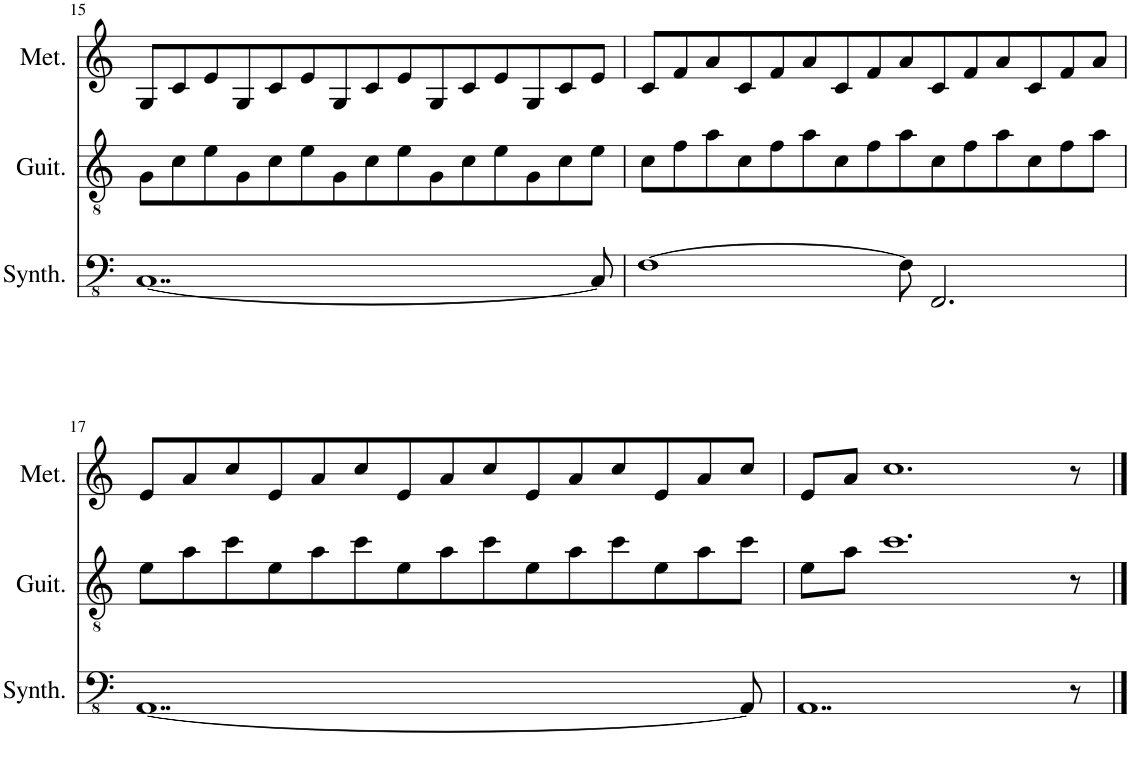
**kern	**kern	**kern
*part3	*part2	*part1
*staff3	*staff2	*staff1
*I"Saw Synthesizer	*I"Acoustic Guitar	*I"Metallophone
*I'Synth.	*I'Guit.	*I'Met.
!!LO:PB:g=z
*clefFv4	*clefGv2	*clefG2
*k[]	*k[]	*k[]
*M15/8	*M15/8	*M15/8
=15	=15	=15
[1..CC	8G\L	8G/L
.	8c\	8c/
.	8e\	8e/
.	8G\	8G/
.	8c\	8c/
.	8e\	8e/
.	8G\	8G/
.	8c\	8c/
.	8e\	8e/
.	8G\	8G/
.	8c\	8c/
.	8e\	8e/
.	8G\	8G/
.	8c\	8c/
8CC/]	8e\J	8e/J
=16	=16	=16
[1FF	8c\L	8c/L
.	8f\	8f/
.	8a\	8a/
.	8c\	8c/
.	8f\	8f/
.	8a\	8a/
.	8c\	8c/
.	8f\	8f/
8FF\]	8a\	8a/
2.FFF/	8c\	8c/
.	8f\	8f/
.	8a\	8a/
.	8c\	8c/
.	8f\	8f/
.	8a\J	8a/J
!!LO:LB:g=z
=17	=17	=17
[1..AAA	8e\L	8e/L
.	8a\	8a/
.	8cc\	8cc/
.	8e\	8e/
.	8a\	8a/
.	8cc\	8cc/
.	8e\	8e/
.	8a\	8a/
.	8cc\	8cc/
.	8e\	8e/
.	8a\	8a/
.	8cc\	8cc/
.	8e\	8e/
.	8a\	8a/
8AAA/]	8cc\J	8cc/J
=18	=18	=18
1..AAA	8e\L	8e/L
.	8a\J	8a/J
.	1.cc	1.cc
8r	8r	8r
==	==	==
*-	*-	*-
